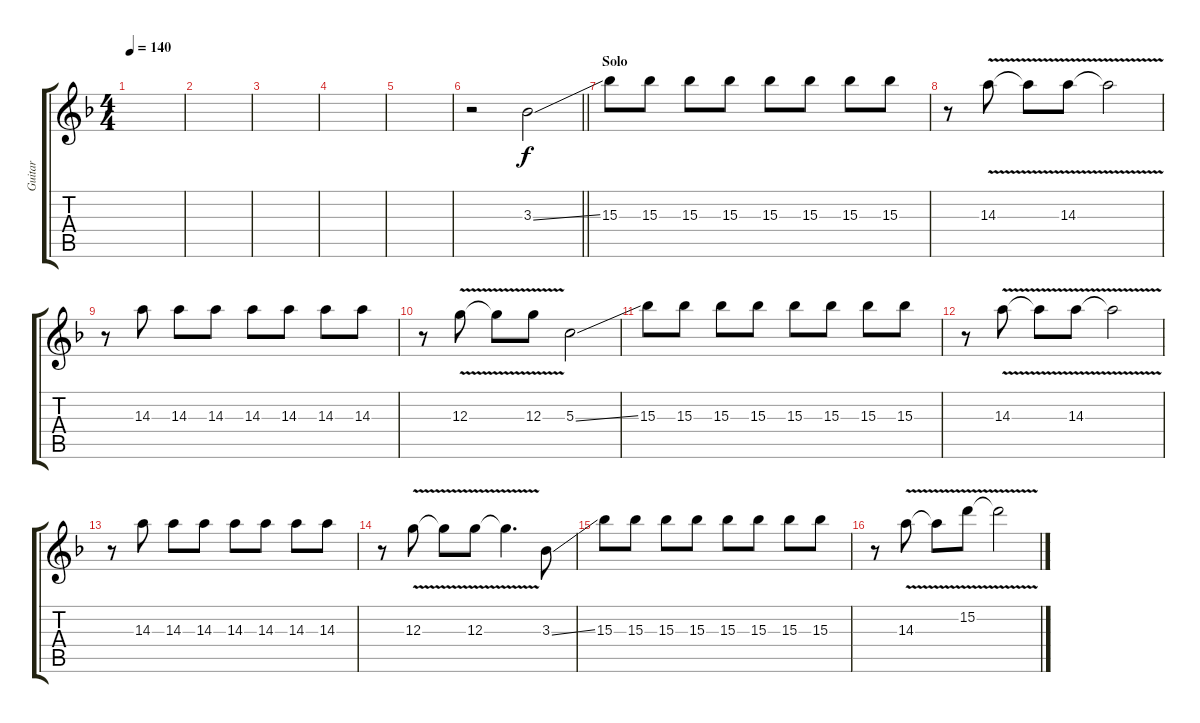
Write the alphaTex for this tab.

\track ("Guitar" "Guitar") {instrument overdrivenguitar}
\staff {score tabs}
\tuning (E4 B3 G3 D3 A2 E2) {hide}
\ts (4 4)
\tempo 140
\clef g2
\ks f
|
|
|
|
|
\barLineRight lightlight
r.2 3.3{ss}.2{dy f} |
\section ("" "Solo")
15.3.8 15.3.8 15.3.8 15.3.8 15.3.8 15.3.8 15.3.8 15.3.8 |
r.8 14.3{v}.8 14.3{t}.8 14.3{v}.8 14.3{t}.2 |
r.8 14.3.8 14.3.8 14.3.8 14.3.8 14.3.8 14.3.8 14.3.8 |
r.8 12.3{v}.8 12.3{t}.8 12.3{v}.8 5.3{ss}.2 |
15.3.8 15.3.8 15.3.8 15.3.8 15.3.8 15.3.8 15.3.8 15.3.8 |
r.8 14.3{v}.8 14.3{t}.8 14.3{v}.8 14.3{t}.2 |
r.8 14.3.8 14.3.8 14.3.8 14.3.8 14.3.8 14.3.8 14.3.8 |
r.8 12.3{v}.8 12.3{t}.8 12.3{v}.8 12.3{t}.4{d} 3.3{ss}.8 |
15.3.8 15.3.8 15.3.8 15.3.8 15.3.8 15.3.8 15.3.8 15.3.8 |
r.8 14.3{v}.8 14.3{t}.8 15.2{v}.8 15.2{t}.2
